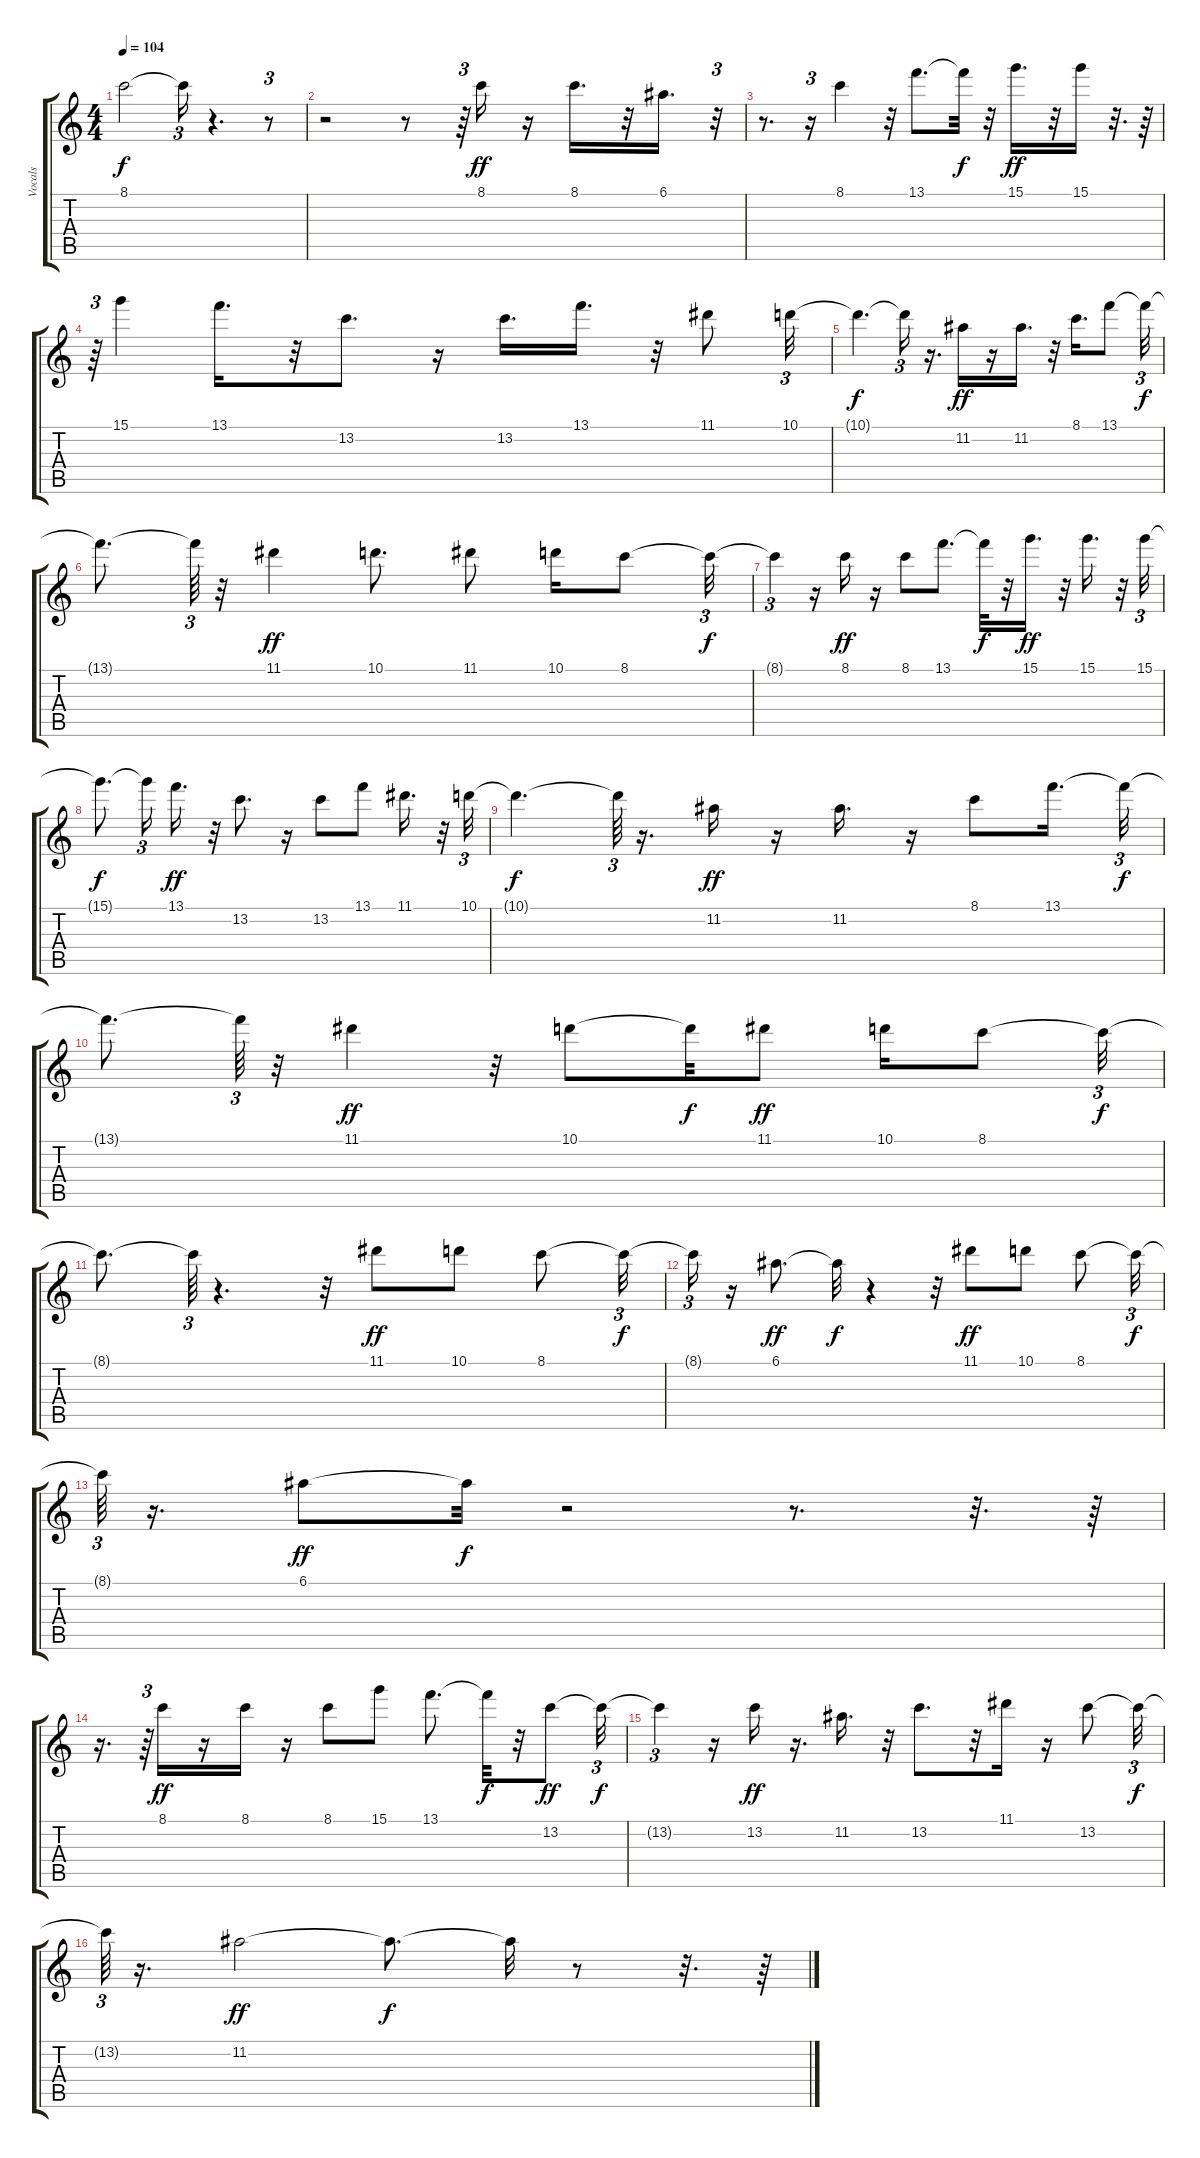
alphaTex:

\track ("Vocals" "Vocals") {instrument acousticguitarnylon}
\staff {score tabs}
\tuning (E4 B3 G3 D3 A2 E2) {hide}
\ts (4 4)
\tempo 104
\clef g2
\ks c
8.1{t}.2{dy f} 8.1{t}.16{tu (3 2)} r.4{d} r.8{tu (3 2)} |
r.2 r.8 r.64{tu (3 2)} 8.1.16{dy ff} r.16 8.1.16{d} r.32 6.1.16{d} r.32{tu (3 2)} |
r.8{d} r.16{tu (3 2)} 8.1.4 r.32 13.1.8{d} 13.1{t}.32{dy f} r.32 15.1.16{d dy ff} r.32 15.1.16 r.32{d} r.64 |
r.64{tu (3 2)} 15.1.4 13.1.16{d} r.32 13.2.8{d} r.16 13.2.16{d} 13.1.16{d} r.32 11.1.8 10.1.32{tu (3 2)} |
10.1{t}.4{d dy f} 10.1{t}.16{tu (3 2)} r.16{d} 11.2.16{dy ff} r.16 11.2.16{d} r.32 8.1.16{d} 13.1.8 13.1{t}.32{tu (3 2) dy f} |
13.1{t}.8{d} 13.1{t}.64{tu (3 2)} r.32 11.1.4{dy ff} 10.1.8{d} 11.1.8 10.1.16 8.1.8 8.1{t}.32{tu (3 2) dy f} |
8.1{t}.4{tu (3 2)} r.16 8.1.16{dy ff} r.16 8.1.8 13.1.8{d} 13.1{t}.32{dy f} r.32 15.1.16{d dy ff} r.32 15.1.16{d} r.32 15.1.32{tu (3 2)} |
15.1{t}.8{d dy f} 15.1{t}.16{tu (3 2)} 13.1.16{d dy ff} r.32 13.2.8{d} r.16 13.2.8 13.1.8 11.1.16{d} r.32 10.1.32{tu (3 2)} |
10.1{t}.4{d dy f} 10.1{t}.64{tu (3 2)} r.16{d} 11.2.16{dy ff} r.16 11.2.16{d} r.16 8.1.8 13.1.16{d} 13.1{t}.32{tu (3 2) dy f} |
13.1{t}.8{d} 13.1{t}.64{tu (3 2)} r.32 11.1.4{dy ff} r.32 10.1.8 10.1{t}.32{dy f} 11.1.8{dy ff} 10.1.16 8.1.8 8.1{t}.32{tu (3 2) dy f} |
8.1{t}.8{d} 8.1{t}.64{tu (3 2)} r.4{d} r.32 11.1.8{dy ff} 10.1.8 8.1.8 8.1{t}.32{tu (3 2) dy f} |
8.1{t}.16{tu (3 2)} r.16 6.1.8{d dy ff} 6.1{t}.32{dy f} r.4 r.32 11.1.8{dy ff} 10.1.8 8.1.8 8.1{t}.32{tu (3 2) dy f} |
8.1{t}.64{tu (3 2)} r.16{d} 6.1.8{dy ff} 6.1{t}.32{dy f} r.2 r.8{d} r.32{d} r.64 |
r.16{d} r.64{tu (3 2)} 8.1.16{dy ff} r.16 8.1.16 r.16 8.1.8 15.1.8 13.1.8{d} 13.1{t}.32{dy f} r.32 13.2.8{dy ff} 13.2{t}.32{tu (3 2) dy f} |
13.2{t}.4{tu (3 2)} r.16 13.2.16{dy ff} r.16{d} 11.2.16{d} r.32 13.2.8{d} r.32 11.1.16 r.16 13.2.8 13.2{t}.32{tu (3 2) dy f} |
13.2{t}.64{tu (3 2)} r.16{d} 11.2.2{dy ff} 11.2{t}.8{d dy f} 11.2{t}.32 r.8 r.32{d} r.64
